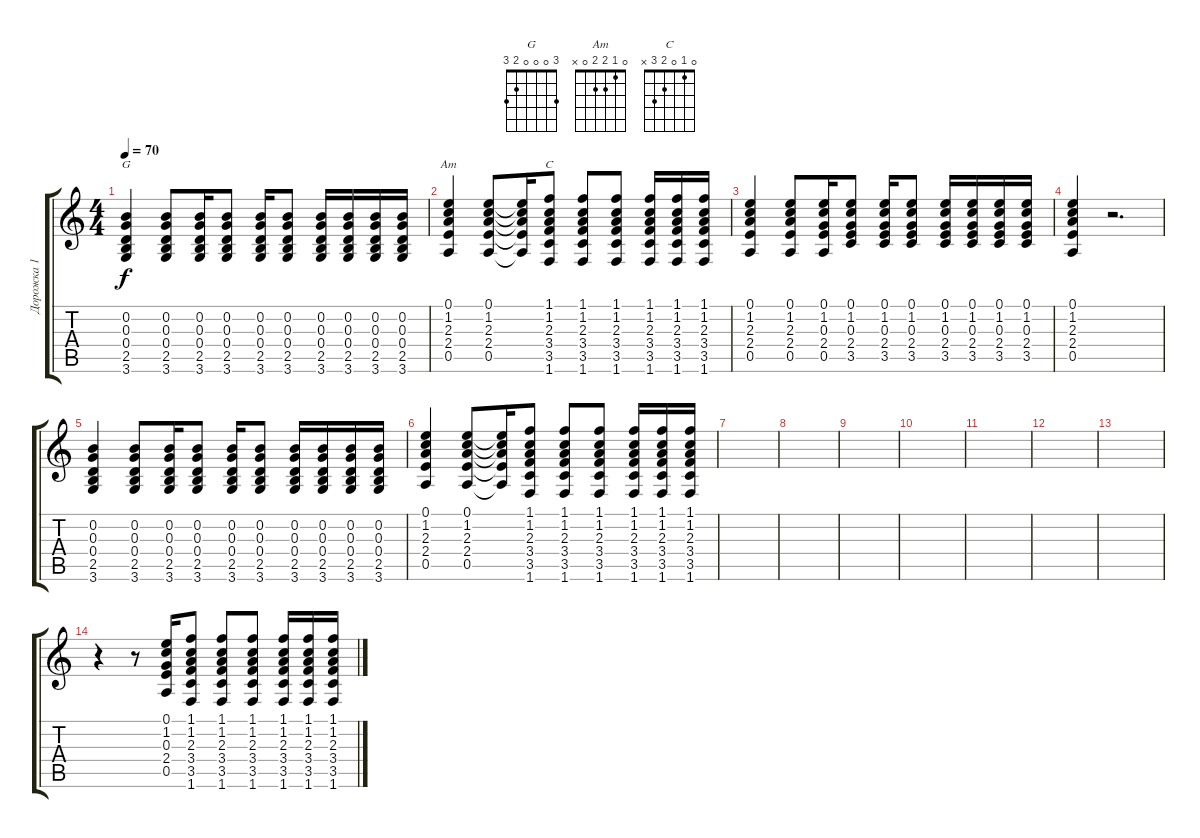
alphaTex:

\track ("Дорожка 1" "Дорожка 1") {instrument acousticguitarnylon}
\staff {score tabs}
\tuning (E4 B3 G3 D3 A2 E2) {hide}
\chord ("G" 3 0 0 0 2 3)
\chord ("Am" 0 1 2 2 0 x)
\chord ("C" 0 1 0 2 3 x)
\ts (4 4)
\tempo 70
\clef g2
\ks c
(0.2 0.3 0.4 2.5 3.6).4{ch "G" dy f} (0.2 0.3 0.4 2.5 3.6).8 (0.2 0.3 0.4 2.5 3.6).16 (0.2 0.3 0.4 2.5 3.6).8 (0.2 0.3 0.4 2.5 3.6).16 (0.2 0.3 0.4 2.5 3.6).8 (0.2 0.3 0.4 2.5 3.6).16 (0.2 0.3 0.4 2.5 3.6).16 (0.2 0.3 0.4 2.5 3.6).16 (0.2 0.3 0.4 2.5 3.6).16 |
(0.1 1.2 2.3 2.4 0.5).4{ch "Am"} (0.1 1.2 2.3 2.4 0.5).8 (0.1{t} 1.2{t} 2.3{t} 2.4{t} 0.5{t}).16 (1.1 1.2 2.3 3.4 3.5 1.6).8{ch "C"} (1.1 1.2 2.3 3.4 3.5 1.6).8 (1.1 1.2 2.3 3.4 3.5 1.6).8 (1.1 1.2 2.3 3.4 3.5 1.6).16 (1.1 1.2 2.3 3.4 3.5 1.6).16 (1.1 1.2 2.3 3.4 3.5 1.6).16 |
(0.1 1.2 2.3 2.4 0.5).4 (0.1 1.2 2.3 2.4 0.5).8 (0.1 1.2 0.3 2.4 0.5).16 (0.1 1.2 0.3 2.4 3.5).8 (0.1 1.2 0.3 2.4 3.5).16 (0.1 1.2 0.3 2.4 3.5).8 (0.1 1.2 0.3 2.4 3.5).16 (0.1 1.2 0.3 2.4 3.5).16 (0.1 1.2 0.3 2.4 3.5).16 (0.1 1.2 0.3 2.4 3.5).16 |
(0.1 1.2 2.3 2.4 0.5).4 r.2{d} |
(0.2 0.3 0.4 2.5 3.6).4 (0.2 0.3 0.4 2.5 3.6).8 (0.2 0.3 0.4 2.5 3.6).16 (0.2 0.3 0.4 2.5 3.6).8 (0.2 0.3 0.4 2.5 3.6).16 (0.2 0.3 0.4 2.5 3.6).8 (0.2 0.3 0.4 2.5 3.6).16 (0.2 0.3 0.4 2.5 3.6).16 (0.2 0.3 0.4 2.5 3.6).16 (0.2 0.3 0.4 2.5 3.6).16 |
(0.1 1.2 2.3 2.4 0.5).4 (0.1 1.2 2.3 2.4 0.5).8 (0.1{t} 1.2{t} 2.3{t} 2.4{t} 0.5{t}).16 (1.1 1.2 2.3 3.4 3.5 1.6).8 (1.1 1.2 2.3 3.4 3.5 1.6).8 (1.1 1.2 2.3 3.4 3.5 1.6).8 (1.1 1.2 2.3 3.4 3.5 1.6).16 (1.1 1.2 2.3 3.4 3.5 1.6).16 (1.1 1.2 2.3 3.4 3.5 1.6).16 |
|
|
|
|
|
|
|
r.4 r.8 (0.1 1.2 0.3 2.4 0.5).16 (1.1 1.2 2.3 3.4 3.5 1.6).8 (1.1 1.2 2.3 3.4 3.5 1.6).8 (1.1 1.2 2.3 3.4 3.5 1.6).8 (1.1 1.2 2.3 3.4 3.5 1.6).16 (1.1 1.2 2.3 3.4 3.5 1.6).16 (1.1 1.2 2.3 3.4 3.5 1.6).16
